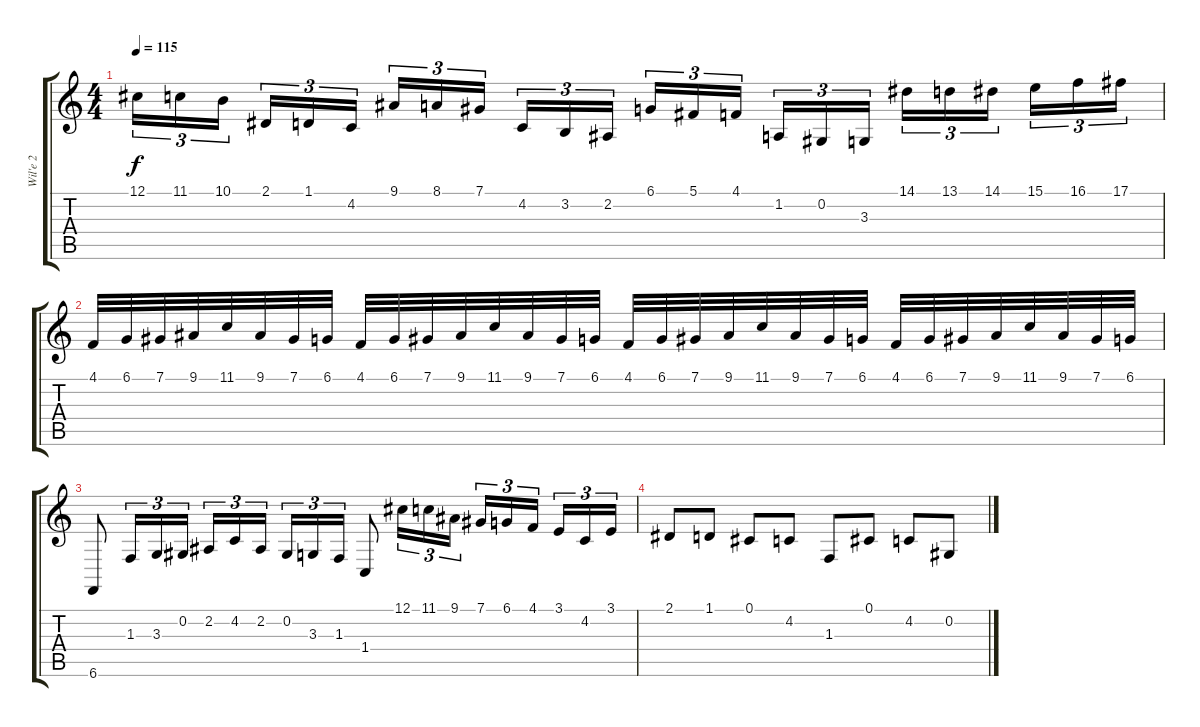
\track ("Wil'e 2" "Wil'e 2") {instrument dulcimer}
\staff {score tabs}
\tuning (Db4 Ab3 E3 B2 Gb2 B1) {hide}
\ts (4 4)
\tempo 115
\clef g2
\ks c
12.1.16{tu (3 2) dy f} 11.1.16{tu (3 2)} 10.1.16{tu (3 2)} 2.1.16{tu (3 2)} 1.1.16{tu (3 2)} 4.2.16{tu (3 2)} 9.1.16{tu (3 2)} 8.1.16{tu (3 2)} 7.1.16{tu (3 2)} 4.2.16{tu (3 2)} 3.2.16{tu (3 2)} 2.2.16{tu (3 2)} 6.1.16{tu (3 2)} 5.1.16{tu (3 2)} 4.1.16{tu (3 2)} 1.2.16{tu (3 2)} 0.2.16{tu (3 2)} 3.3.16{tu (3 2)} 14.1.16{tu (3 2)} 13.1.16{tu (3 2)} 14.1.16{tu (3 2)} 15.1.16{tu (3 2)} 16.1.16{tu (3 2)} 17.1.16{tu (3 2)} |
4.1.32 6.1.32 7.1.32 9.1.32 11.1.32 9.1.32 7.1.32 6.1.32 4.1.32 6.1.32 7.1.32 9.1.32 11.1.32 9.1.32 7.1.32 6.1.32 4.1.32 6.1.32 7.1.32 9.1.32 11.1.32 9.1.32 7.1.32 6.1.32 4.1.32 6.1.32 7.1.32 9.1.32 11.1.32 9.1.32 7.1.32 6.1.32 |
6.6.8 1.3.16{tu (3 2)} 3.3.16{tu (3 2)} 0.2.16{tu (3 2)} 2.2.16{tu (3 2)} 4.2.16{tu (3 2)} 2.2.16{tu (3 2)} 0.2.16{tu (3 2)} 3.3.16{tu (3 2)} 1.3.16{tu (3 2)} 1.4.8 12.1.16{tu (3 2)} 11.1.16{tu (3 2)} 9.1.16{tu (3 2)} 7.1.16{tu (3 2)} 6.1.16{tu (3 2)} 4.1.16{tu (3 2)} 3.1.16{tu (3 2)} 4.2.16{tu (3 2)} 3.1.16{tu (3 2)} |
2.1.8 1.1.8 0.1.8 4.2.8 1.3.8 0.1.8 4.2.8 0.2.8
